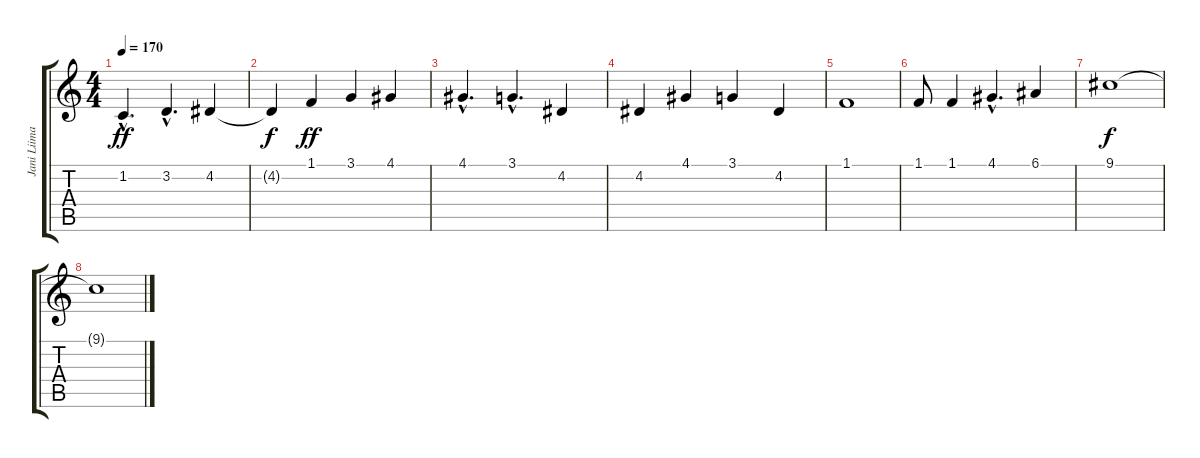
\track ("Jani Liimatainen vocal" "Jani Liima") {instrument sopranosax}
\staff {score tabs}
\tuning (E4 B3 G3 D3 A2 E2) {hide}
\ts (4 4)
\tempo 170
\clef g2
\ks c
1.2{hac}.4{d dy ff} 3.2{hac}.4{d} 4.2.4 |
4.2{t}.4{dy f} 1.1.4{dy ff} 3.1.4 4.1.4 |
4.1{hac}.4{d} 3.1{hac}.4{d} 4.2.4 |
4.2.4 4.1.4 3.1.4 4.2.4 |
1.1.1 |
1.1.8 1.1.4 4.1{hac}.4{d} 6.1.4 |
9.1.1{dy f} |
9.1{t}.1
